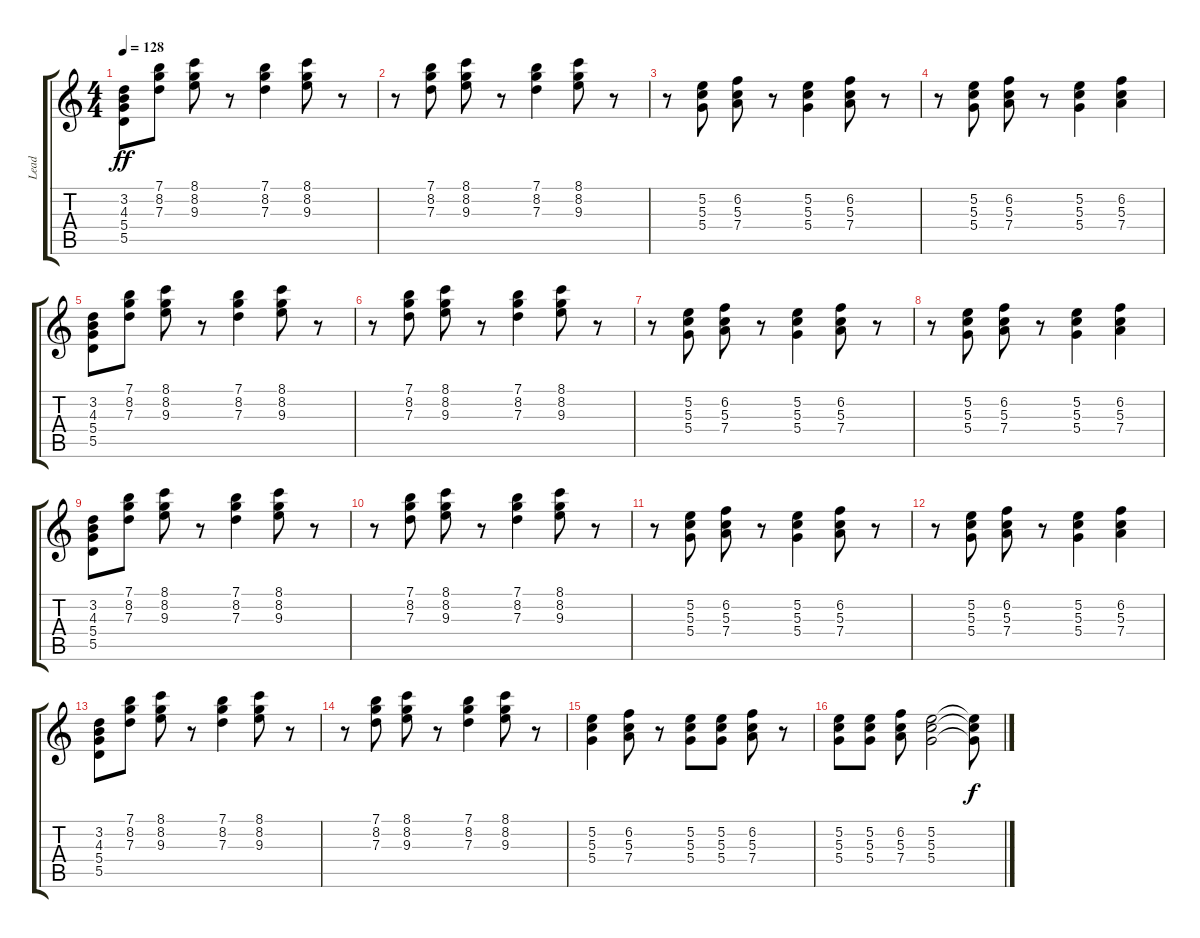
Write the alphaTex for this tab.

\track ("Lead" "Lead") {instrument overdrivenguitar}
\staff {score tabs}
\tuning (E4 B3 G3 D3 A2 E2) {hide}
\ts (4 4)
\tempo 128
\clef g2
\ks c
(3.2 4.3 5.4 5.5).8{dy ff} (7.1 8.2 7.3).8 (8.1 8.2 9.3).8 r.8 (7.1 8.2 7.3).4 (8.1 8.2 9.3).8 r.8 |
r.8 (7.1 8.2 7.3).8 (8.1 8.2 9.3).8 r.8 (7.1 8.2 7.3).4 (8.1 8.2 9.3).8 r.8 |
r.8 (5.2 5.3 5.4).8 (6.2 5.3 7.4).8 r.8 (5.2 5.3 5.4).4 (6.2 5.3 7.4).8 r.8 |
r.8 (5.2 5.3 5.4).8 (6.2 5.3 7.4).8 r.8 (5.2 5.3 5.4).4 (6.2 5.3 7.4).4 |
(3.2 4.3 5.4 5.5).8 (7.1 8.2 7.3).8 (8.1 8.2 9.3).8 r.8 (7.1 8.2 7.3).4 (8.1 8.2 9.3).8 r.8 |
r.8 (7.1 8.2 7.3).8 (8.1 8.2 9.3).8 r.8 (7.1 8.2 7.3).4 (8.1 8.2 9.3).8 r.8 |
r.8 (5.2 5.3 5.4).8 (6.2 5.3 7.4).8 r.8 (5.2 5.3 5.4).4 (6.2 5.3 7.4).8 r.8 |
r.8 (5.2 5.3 5.4).8 (6.2 5.3 7.4).8 r.8 (5.2 5.3 5.4).4 (6.2 5.3 7.4).4 |
(3.2 4.3 5.4 5.5).8 (7.1 8.2 7.3).8 (8.1 8.2 9.3).8 r.8 (7.1 8.2 7.3).4 (8.1 8.2 9.3).8 r.8 |
r.8 (7.1 8.2 7.3).8 (8.1 8.2 9.3).8 r.8 (7.1 8.2 7.3).4 (8.1 8.2 9.3).8 r.8 |
r.8 (5.2 5.3 5.4).8 (6.2 5.3 7.4).8 r.8 (5.2 5.3 5.4).4 (6.2 5.3 7.4).8 r.8 |
r.8 (5.2 5.3 5.4).8 (6.2 5.3 7.4).8 r.8 (5.2 5.3 5.4).4 (6.2 5.3 7.4).4 |
(3.2 4.3 5.4 5.5).8 (7.1 8.2 7.3).8 (8.1 8.2 9.3).8 r.8 (7.1 8.2 7.3).4 (8.1 8.2 9.3).8 r.8 |
r.8 (7.1 8.2 7.3).8 (8.1 8.2 9.3).8 r.8 (7.1 8.2 7.3).4 (8.1 8.2 9.3).8 r.8 |
(5.2 5.3 5.4).4 (6.2 5.3 7.4).8 r.8 (5.2 5.3 5.4).8 (5.2 5.3 5.4).8 (6.2 5.3 7.4).8 r.8 |
(5.2 5.3 5.4).8 (5.2 5.3 5.4).8 (6.2 5.3 7.4).8 (5.2 5.3 5.4).2 (5.2{t} 5.3{t} 5.4{t}).8{dy f}
